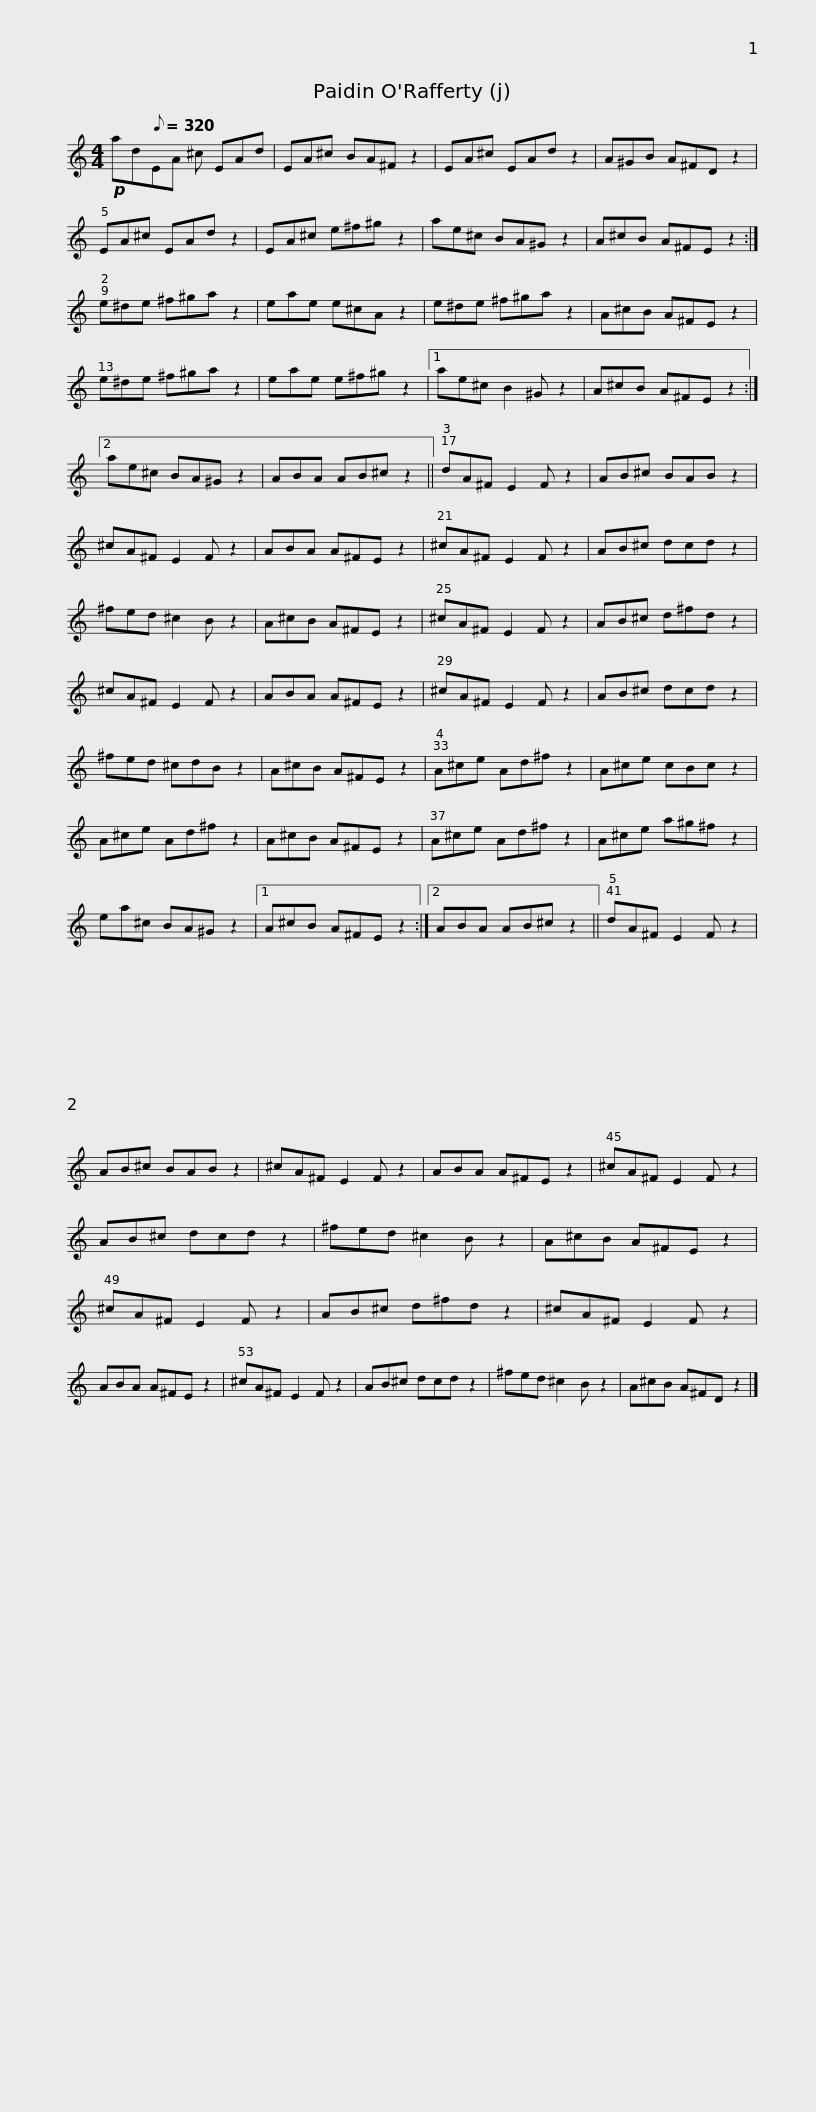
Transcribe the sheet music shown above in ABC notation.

X:1
L:1/8
M:4/4
I:linebreak $
K:C
V:1 treble
V:1
!p! ad[Q:1/8=320]EA ^c EAd | EA^c BA^F z2 | EA^c EAd z2 | A^GB A^FD z2 | EA^c EAd z2 | %5
 EA^c e^f^g z2 |$ ae^c BA^G z2 | A^cB A^FE z2 :| e^de ^f^ga z2 | eae e^cA z2 | %10
 e^de ^f^ga z2 | A^cB A^FE z2 |$ e^de ^f^ga z2 | eae e^f^g z2 |1 ae^c B2 ^G z2 | %15
 A^cB A^FE z2 :|2 ae^c BA^G z2 | ABA AB^c z2 ||$ dA^F E2 F z2 | AB^c BAB z2 | %20
 ^cA^F E2 F z2 | ABA A^FE z2 | ^cA^F E2 F z2 | AB^c dcd z2 |$ ^fed ^c2 B z2 | %25
 A^cB A^FE z2 | ^cA^F E2 F z2 | AB^c d^fd z2 | ^cA^F E2 F z2 | ABA A^FE z2 |$ %30
 ^cA^F E2 F z2 | AB^c dcd z2 | ^fed ^cdB z2 | A^cB A^FE z2 | A^ce Ad^f z2 | %35
 A^ce cBc z2 |$ A^ce Ad^f z2 | A^cB A^FE z2 | A^ce Ad^f z2 | A^ce a^g^f z2 | %40
 ea^c BA^G z2 |1 A^cB A^FE z2 :|2$ ABA AB^c z2 || dA^F E2 F z2 | AB^c BAB z2 | %45
 ^cA^F E2 F z2 | ABA A^FE z2 | ^cA^F E2 F z2 |$ AB^c dcd z2 | ^fed ^c2 B z2 | %50
 A^cB A^FE z2 | ^cA^F E2 F z2 | AB^c d^fd z2 | ^cA^F E2 F z2 |$ ABA A^FE z2 | %55
 ^cA^F E2 F z2 | AB^c dcd z2 | ^fed ^c2 B z2 | A^cB A^FD z2 |] %59
